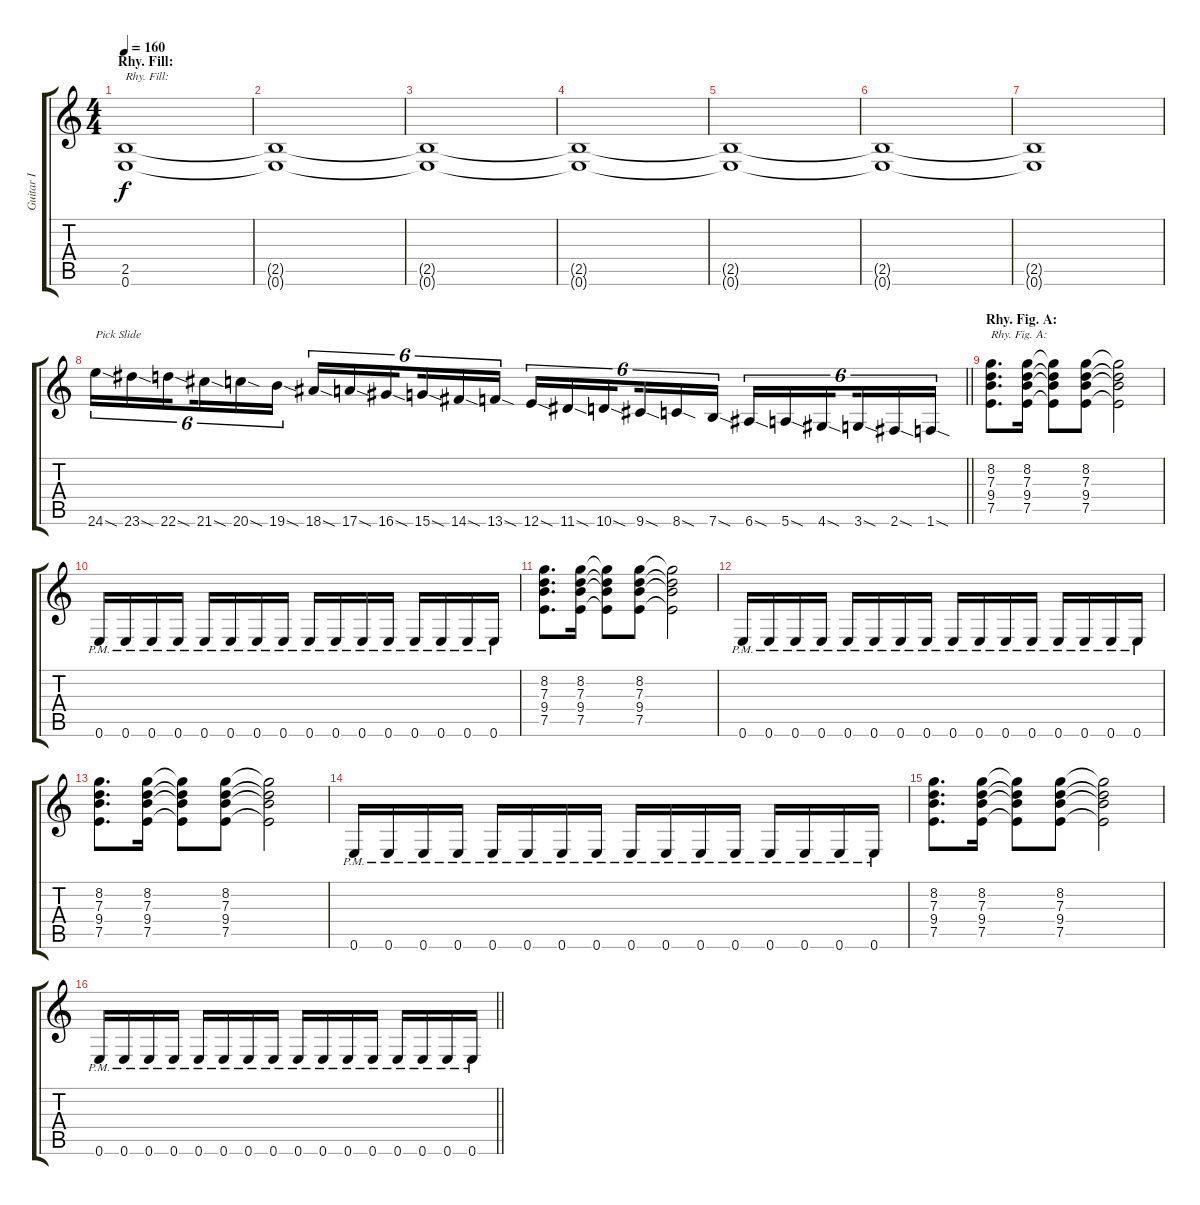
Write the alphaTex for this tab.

\track ("Guitar I" "Guitar I") {instrument distortionguitar}
\staff {score tabs}
\tuning (E4 B3 G3 D3 A2 E2) {hide}
\ts (4 4)
\section ("" "Rhy. Fill:")
\tempo 160
\clef g2
\ks c
(2.5 0.6).1{txt "Rhy. Fill:" dy f volume 12} |
(2.5{t} 0.6{t}).1 |
(2.5{t} 0.6{t}).1{volume 10} |
(2.5{t} 0.6{t}).1 |
(2.5{t} 0.6{t}).1{volume 6} |
(2.5{t} 0.6{t}).1 |
(2.5{t} 0.6{t}).1 |
\barLineRight lightlight
24.6{sod}.16{tu (6 4) txt "Pick Slide" volume 12 instrument guitarfretnoise} 23.6{sod}.16{tu (6 4)} 22.6{sod}.16{tu (6 4) beam splitsecondary} 21.6{sod}.16{tu (6 4)} 20.6{sod}.16{tu (6 4)} 19.6{sod}.16{tu (6 4)} 18.6{sod}.16{tu (6 4)} 17.6{sod}.16{tu (6 4)} 16.6{sod}.16{tu (6 4) beam splitsecondary} 15.6{sod}.16{tu (6 4)} 14.6{sod}.16{tu (6 4)} 13.6{sod}.16{tu (6 4)} 12.6{sod}.16{tu (6 4)} 11.6{sod}.16{tu (6 4)} 10.6{sod}.16{tu (6 4) beam splitsecondary} 9.6{sod}.16{tu (6 4)} 8.6{sod}.16{tu (6 4)} 7.6{sod}.16{tu (6 4)} 6.6{sod}.16{tu (6 4)} 5.6{sod}.16{tu (6 4)} 4.6{sod}.16{tu (6 4) beam splitsecondary} 3.6{sod}.16{tu (6 4)} 2.6{sod}.16{tu (6 4)} 1.6{sod}.16{tu (6 4)} |
\section ("" "Rhy. Fig. A:")
(8.2 7.3 9.4 7.5).8{d txt "Rhy. Fig. A:" volume 12 instrument distortionguitar} (8.2 7.3 9.4 7.5).16 (8.2{t} 7.3{t} 9.4{t} 7.5{t}).8 (8.2 7.3 9.4 7.5).8 (8.2{t} 7.3{t} 9.4{t} 7.5{t}).2 |
0.6{pm}.16 0.6{pm}.16 0.6{pm}.16 0.6{pm}.16 0.6{pm}.16 0.6{pm}.16 0.6{pm}.16 0.6{pm}.16 0.6{pm}.16 0.6{pm}.16 0.6{pm}.16 0.6{pm}.16 0.6{pm}.16 0.6{pm}.16 0.6{pm}.16 0.6{pm}.16 |
(8.2 7.3 9.4 7.5).8{d} (8.2 7.3 9.4 7.5).16 (8.2{t} 7.3{t} 9.4{t} 7.5{t}).8 (8.2 7.3 9.4 7.5).8 (8.2{t} 7.3{t} 9.4{t} 7.5{t}).2 |
0.6{pm}.16 0.6{pm}.16 0.6{pm}.16 0.6{pm}.16 0.6{pm}.16 0.6{pm}.16 0.6{pm}.16 0.6{pm}.16 0.6{pm}.16 0.6{pm}.16 0.6{pm}.16 0.6{pm}.16 0.6{pm}.16 0.6{pm}.16 0.6{pm}.16 0.6{pm}.16 |
(8.2 7.3 9.4 7.5).8{d} (8.2 7.3 9.4 7.5).16 (8.2{t} 7.3{t} 9.4{t} 7.5{t}).8 (8.2 7.3 9.4 7.5).8 (8.2{t} 7.3{t} 9.4{t} 7.5{t}).2 |
0.6{pm}.16 0.6{pm}.16 0.6{pm}.16 0.6{pm}.16 0.6{pm}.16 0.6{pm}.16 0.6{pm}.16 0.6{pm}.16 0.6{pm}.16 0.6{pm}.16 0.6{pm}.16 0.6{pm}.16 0.6{pm}.16 0.6{pm}.16 0.6{pm}.16 0.6{pm}.16 |
(8.2 7.3 9.4 7.5).8{d} (8.2 7.3 9.4 7.5).16 (8.2{t} 7.3{t} 9.4{t} 7.5{t}).8 (8.2 7.3 9.4 7.5).8 (8.2{t} 7.3{t} 9.4{t} 7.5{t}).2 |
\barLineRight lightlight
0.6{pm}.16 0.6{pm}.16 0.6{pm}.16 0.6{pm}.16 0.6{pm}.16 0.6{pm}.16 0.6{pm}.16 0.6{pm}.16 0.6{pm}.16 0.6{pm}.16 0.6{pm}.16 0.6{pm}.16 0.6{pm}.16 0.6{pm}.16 0.6{pm}.16 0.6{pm}.16
